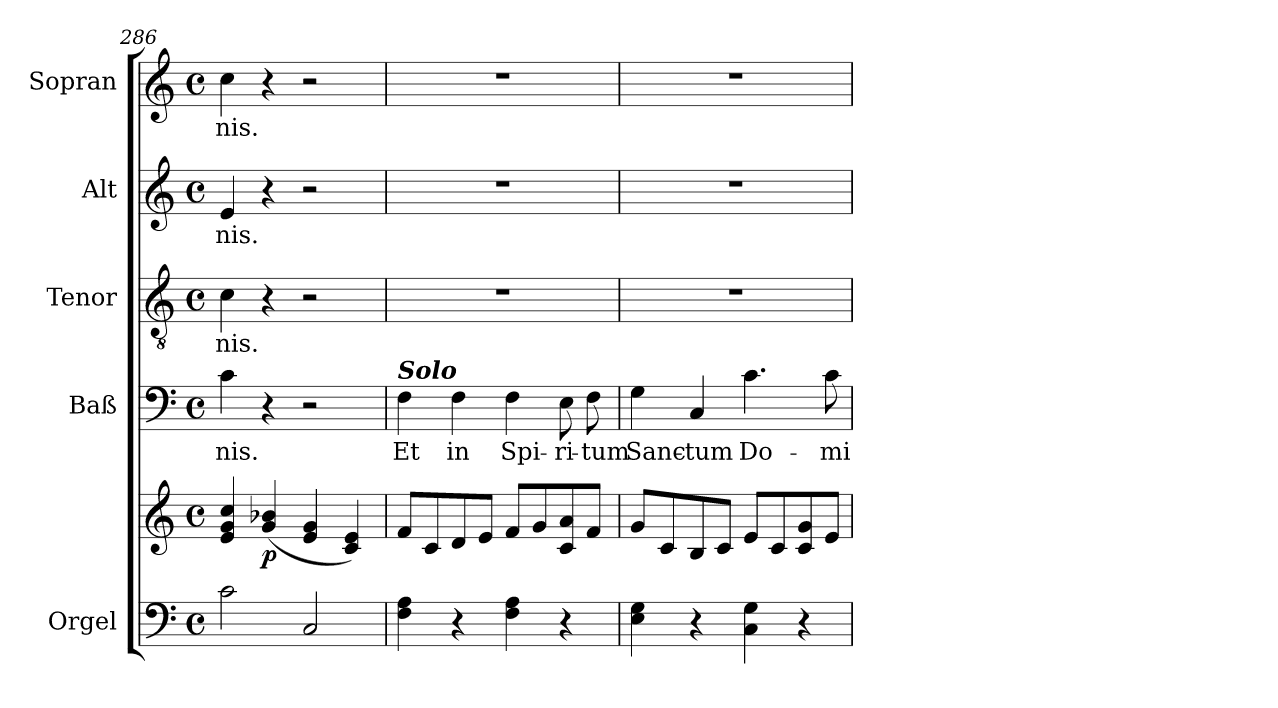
**kern	**kern	**dynam	**kern	**text	**kern	**text	**kern	**text	**kern	**text
*part5	*part5	*part5	*part4	*part4	*part3	*part3	*part2	*part2	*part1	*part1
*staff6	*staff5	*staff5/6	*staff4	*staff4	*staff3	*staff3	*staff2	*staff2	*staff1	*staff1
*I"Orgel	*	*	*I"Baß	*	*I"Tenor	*	*I"Alt	*	*I"Sopran	*
*clefF4	*clefG2	*	*clefF4	*	*clefGv2	*	*clefG2	*	*clefG2	*
*k[]	*k[]	*	*k[]	*	*k[]	*	*k[]	*	*k[]	*
*C:	*C:	*	*C:	*	*C:	*	*C:	*	*C:	*
*M4/4	*M4/4	*	*M4/4	*	*M4/4	*	*M4/4	*	*M4/4	*
*met(c)	*met(c)	*	*met(c)	*	*met(c)	*	*met(c)	*	*met(c)	*
=286	=286	=286	=286	=286	=286	=286	=286	=286	=286	=286
!	!	!	!	!LO:LY:b	!	!LO:LY:b	!	!LO:LY:b	!	!LO:LY:b
2c\	4e/ 4g/ 4cc/	.	4c\	-nis.	4c\	-nis.	4e/	-nis.	4cc\	-nis.
!	!	!LO:DY:b	!	!	!	!	!	!	!	!
.	(<4g/ 4b-X/	p	4r	.	4r	.	4r	.	4r	.
2C/	4e/ 4g/	.	2r	.	2r	.	2r	.	2r	.
.	4c/ 4e/)	.	.	.	.	.	.	.	.	.
=287	=287	=287	=287	=287	=287	=287	=287	=287	=287	=287
!	!	!	!LO:TX:a:Bi:t=Solo	!	!	!	!	!	!	!
!	!	!	!	!LO:LY:b	!	!	!	!	!	!
4F\ 4A\	8f/L	.	4F\	Et	1r	.	1r	.	1r	.
.	8c/	.	.	.	.	.	.	.	.	.
!	!	!	!	!LO:LY:b	!	!	!	!	!	!
4r	8d/	.	4F\	in	.	.	.	.	.	.
.	8e/J	.	.	.	.	.	.	.	.	.
!	!	!	!	!LO:LY:b	!	!	!	!	!	!
4F\ 4A\	8f/L	.	4F\	Spi-	.	.	.	.	.	.
.	8g/	.	.	.	.	.	.	.	.	.
!	!	!	!	!LO:LY:b	!	!	!	!	!	!
4r	8c/ 8a/	.	8E\	-ri-	.	.	.	.	.	.
!	!	!	!	!LO:LY:b	!	!	!	!	!	!
.	8f/J	.	8F\	-tum	.	.	.	.	.	.
=288	=288	=288	=288	=288	=288	=288	=288	=288	=288	=288
!	!	!	!	!LO:LY:b	!	!	!	!	!	!
4E\ 4G\	8g/L	.	4G\	Sanc-	1r	.	1r	.	1r	.
.	8c/	.	.	.	.	.	.	.	.	.
!	!	!	!	!LO:LY:b	!	!	!	!	!	!
4r	8B/	.	4C/	-tum	.	.	.	.	.	.
.	8c/J	.	.	.	.	.	.	.	.	.
!	!	!	!	!LO:LY:b	!	!	!	!	!	!
4C\ 4G\	8e/L	.	4.c\	Do-	.	.	.	.	.	.
.	8c/	.	.	.	.	.	.	.	.	.
4r	8c/ 8g/	.	.	.	.	.	.	.	.	.
!	!	!	!	!LO:LY:b	!	!	!	!	!	!
.	8e/J	.	8c\	-mi-	.	.	.	.	.	.
=	=	=	=	=	=	=	=	=	=	=
*-	*-	*-	*-	*-	*-	*-	*-	*-	*-	*-
